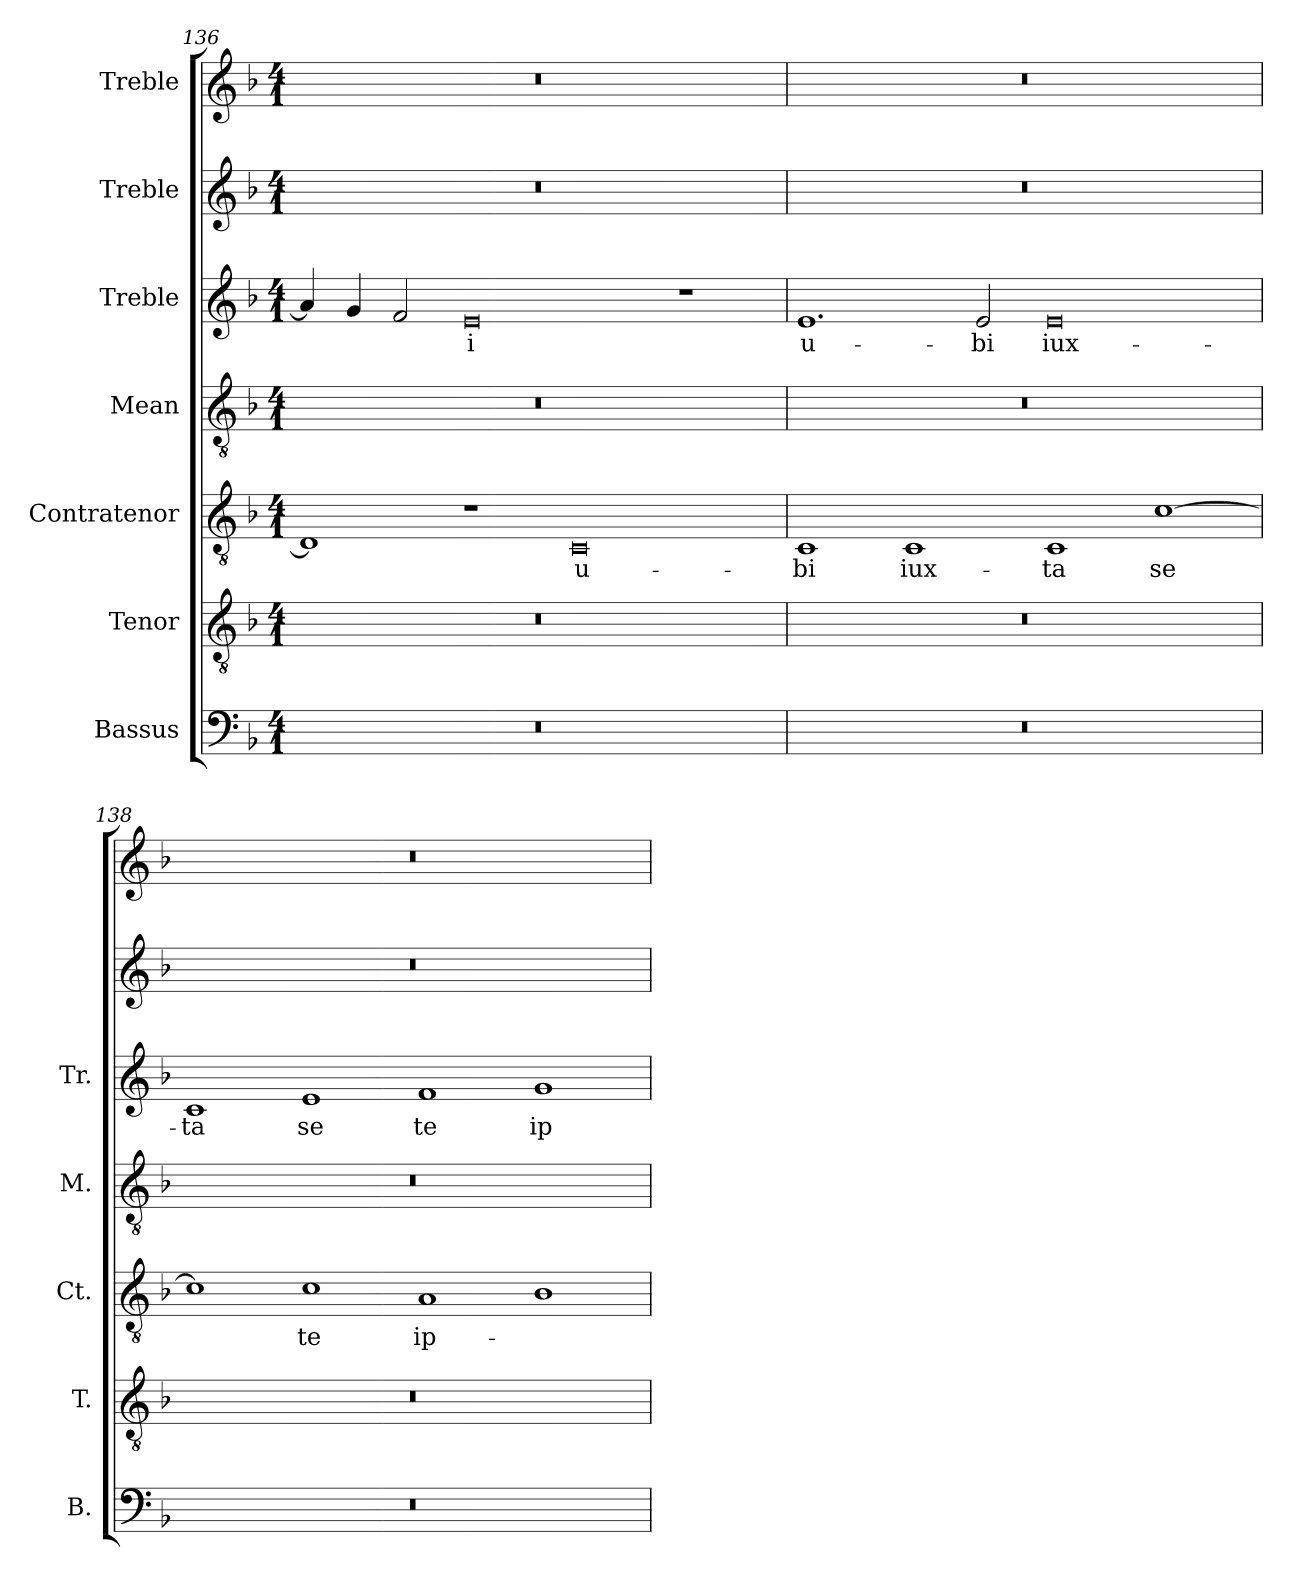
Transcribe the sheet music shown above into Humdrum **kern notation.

**kern	**kern	**kern	**text	**kern	**kern	**text	**kern	**kern
*part7	*part6	*part5	*part5	*part4	*part3	*part3	*part2	*part1
*staff7	*staff6	*staff5	*staff5	*staff4	*staff3	*staff3	*staff2	*staff1
*I"Bassus	*I"Tenor	*I"Contratenor	*	*I"Mean	*I"Treble	*	*I"Treble	*I"Treble
*I'B.	*I'T.	*I'Ct.	*	*I'M.	*I'Tr.	*	*	*
*clefF4	*clefGv2	*clefGv2	*	*clefGv2	*clefG2	*	*clefG2	*clefG2
*	*ITrd7c12	*ITrd7c12	*	*ITrd7c12	*	*	*	*
*k[b-]	*k[b-]	*k[b-]	*	*k[b-]	*k[b-]	*	*k[b-]	*k[b-]
*F:	*F:	*F:	*	*F:	*F:	*	*F:	*F:
*M4/1	*M4/1	*M4/1	*	*M4/1	*M4/1	*	*M4/1	*M4/1
=136	=136	=136	=136	=136	=136	=136	=136	=136
!LO:N:vis=1	!LO:N:vis=1	!	!	!LO:N:vis=1	!	!	!LO:N:vis=1	!LO:N:vis=1
00r	00r	1DDi]	.	00r	4ai/]	.	00r	00r
.	.	.	.	.	4gi/	.	.	.
.	.	.	.	.	2fi/	.	.	.
!	!	!	!	!	!	!LO:LY:b:color=#000000	!	!
.	.	1r	.	.	0ei	-i	.	.
!	!	!	!LO:LY:b:color=#000000	!	!	!	!	!
.	.	0CCi	u-	.	.	.	.	.
.	.	.	.	.	1r	.	.	.
!!LO:LB:g=z
=137	=137	=137	=137	=137	=137	=137	=137	=137
!LO:N:vis=1	!LO:N:vis=1	!	!	!	!	!	!	!
!	!	!	!LO:LY:b:color=#000000	!LO:N:vis=1	!	!	!	!
!	!	!	!	!	!	!LO:LY:b:color=#000000	!LO:N:vis=1	!LO:N:vis=1
00r	00r	1CCi	-bi	00r	1.ei	u-	00r	00r
!	!	!	!LO:LY:b:color=#000000	!	!	!	!	!
.	.	1CCi	iux-	.	.	.	.	.
!	!	!	!	!	!	!LO:LY:b:color=#000000	!	!
.	.	.	.	.	2ei/	-bi	.	.
!	!	!	!LO:LY:b:color=#000000	!	!	!	!	!
!	!	!	!	!	!	!LO:LY:b:color=#000000	!	!
.	.	1CCi	-ta	.	0ei	iux-	.	.
!	!	!	!LO:LY:b:color=#000000	!	!	!	!	!
.	.	[>1Ci	se	.	.	.	.	.
=138	=138	=138	=138	=138	=138	=138	=138	=138
!LO:N:vis=1	!LO:N:vis=1	!	!	!LO:N:vis=1	!	!	!	!
!	!	!	!	!	!	!LO:LY:b:color=#000000	!LO:N:vis=1	!LO:N:vis=1
00r	00r	1Ci]	.	00r	1ci	-ta	00r	00r
!	!	!	!LO:LY:b:color=#000000	!	!	!	!	!
!	!	!	!	!	!	!LO:LY:b:color=#000000	!	!
.	.	1Ci	te	.	1ei	se	.	.
!	!	!	!LO:LY:b:color=#000000	!	!	!	!	!
!	!	!	!	!	!	!LO:LY:b:color=#000000	!	!
.	.	1AAi	ip-	.	1fi	te	.	.
!	!	!	!	!	!	!LO:LY:b:color=#000000	!	!
.	.	1BB-i	.	.	1gi	ip-	.	.
=	=	=	=	=	=	=	=	=
*-	*-	*-	*-	*-	*-	*-	*-	*-
